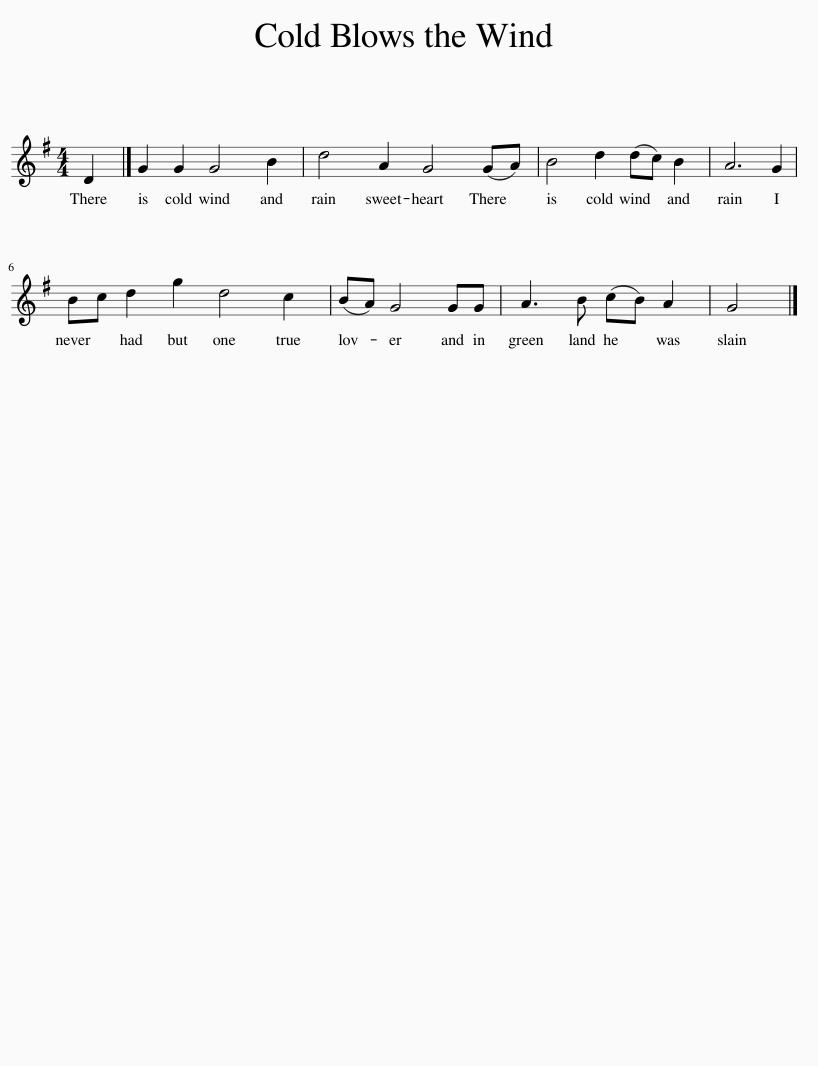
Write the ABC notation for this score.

X:1
L:1/8
M:4/4
I:linebreak $
K:G
V:1 treble
V:1
 D2 |] G2 G2 G4 B2 | d4 A2 G4 (GA) | B4 d2 (dc) B2 | A6 G2 |$ %5
 Bc d2 g2 d4 c2 | (BA) G4 GG | A3 B (cB) A2 | G4 |] %9
